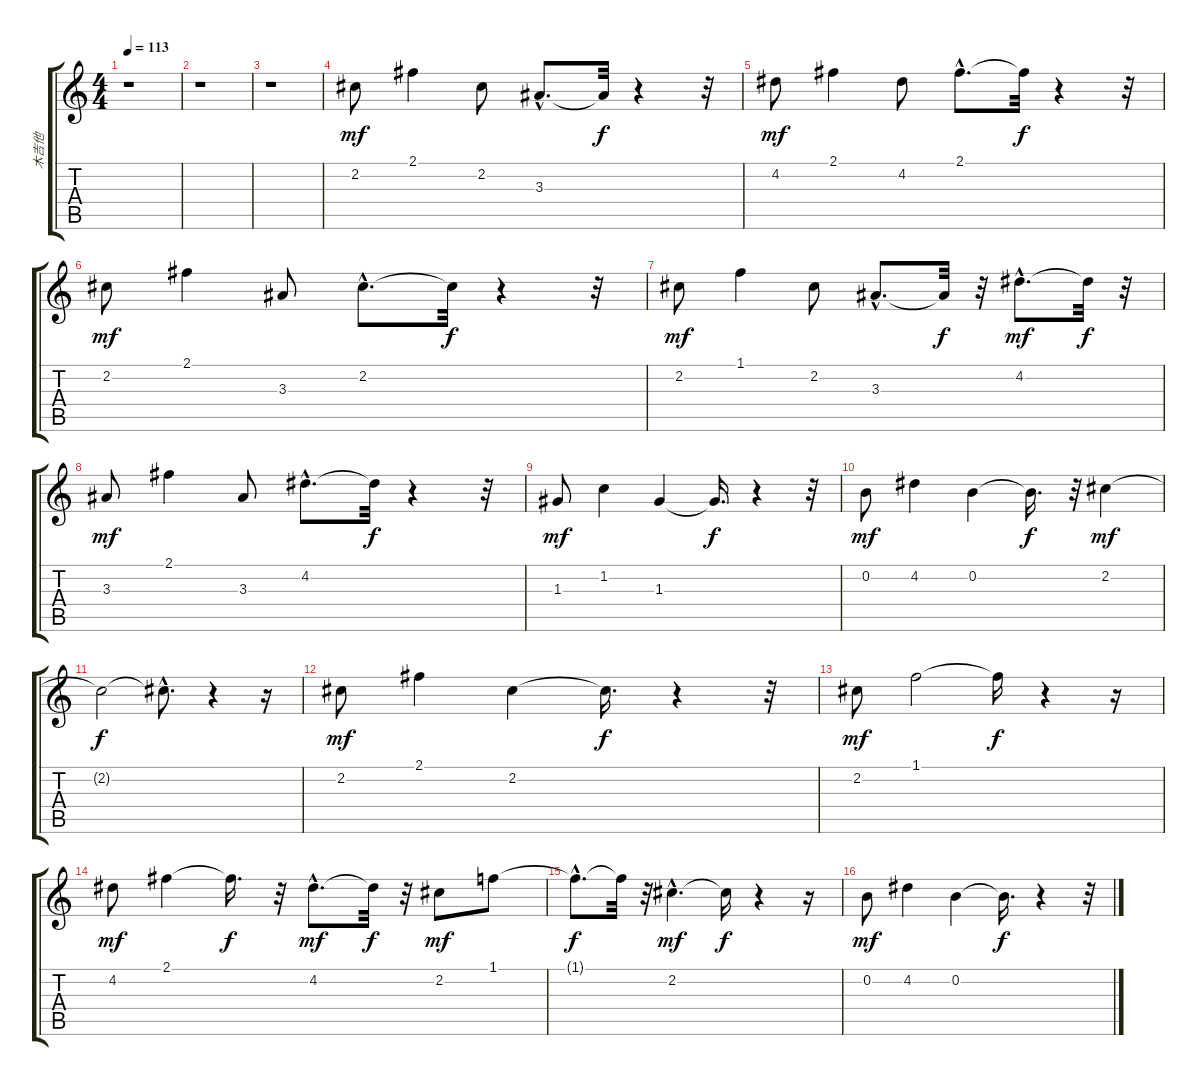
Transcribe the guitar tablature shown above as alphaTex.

\track ("木吉他" "木吉他") {instrument acousticguitarsteel}
\staff {score tabs}
\tuning (E4 B3 G3 D3 A2 E2) {hide}
\ts (4 4)
\tempo 113
\clef g2
\ks c
r.1{dy mf} |
r.1 |
r.1 |
2.2.8{volume 9} 2.1.4 2.2.8 3.3{hac}.8{d} 3.3{t}.32{dy f} r.4 r.32 |
4.2.8{dy mf} 2.1.4 4.2.8 2.1{hac}.8{d} 2.1{t}.32{dy f} r.4 r.32 |
2.2.8{dy mf} 2.1.4 3.3.8 2.2{hac}.8{d} 2.2{t}.32{dy f} r.4 r.32 |
2.2.8{dy mf} 1.1.4 2.2.8 3.3{hac}.8{d} 3.3{t}.32{dy f} r.32 4.2{hac}.8{d dy mf} 4.2{t}.32{dy f} r.32 |
3.3.8{dy mf} 2.1.4 3.3.8 4.2{hac}.8{d} 4.2{t}.32{dy f} r.4 r.32 |
1.3.8{dy mf} 1.2.4 1.3.4 1.3{t}.16{d dy f} r.4 r.32 |
0.2.8{dy mf} 4.2.4 0.2.4 0.2{t}.16{d dy f} r.32 2.2.4{dy mf} |
2.2{t}.2{dy f} 2.2{hac t}.8{d} r.4 r.16 |
2.2.8{dy mf} 2.1.4 2.2.4 2.2{t}.16{d dy f} r.4 r.32 |
2.2.8{dy mf} 1.1.2 1.1{t}.16{dy f} r.4 r.16 |
4.2.8{dy mf} 2.1.4 2.1{t}.16{d dy f} r.32 4.2{hac}.8{d dy mf} 4.2{t}.32{dy f} r.32 2.2.8{dy mf} 1.1.8 |
1.1{hac t}.8{d dy f} 1.1{t}.32 r.32 2.2{hac}.4{d dy mf} 2.2{t}.16{dy f} r.4 r.16 |
0.2.8{dy mf} 4.2.4 0.2.4 0.2{t}.16{d dy f} r.4 r.32
